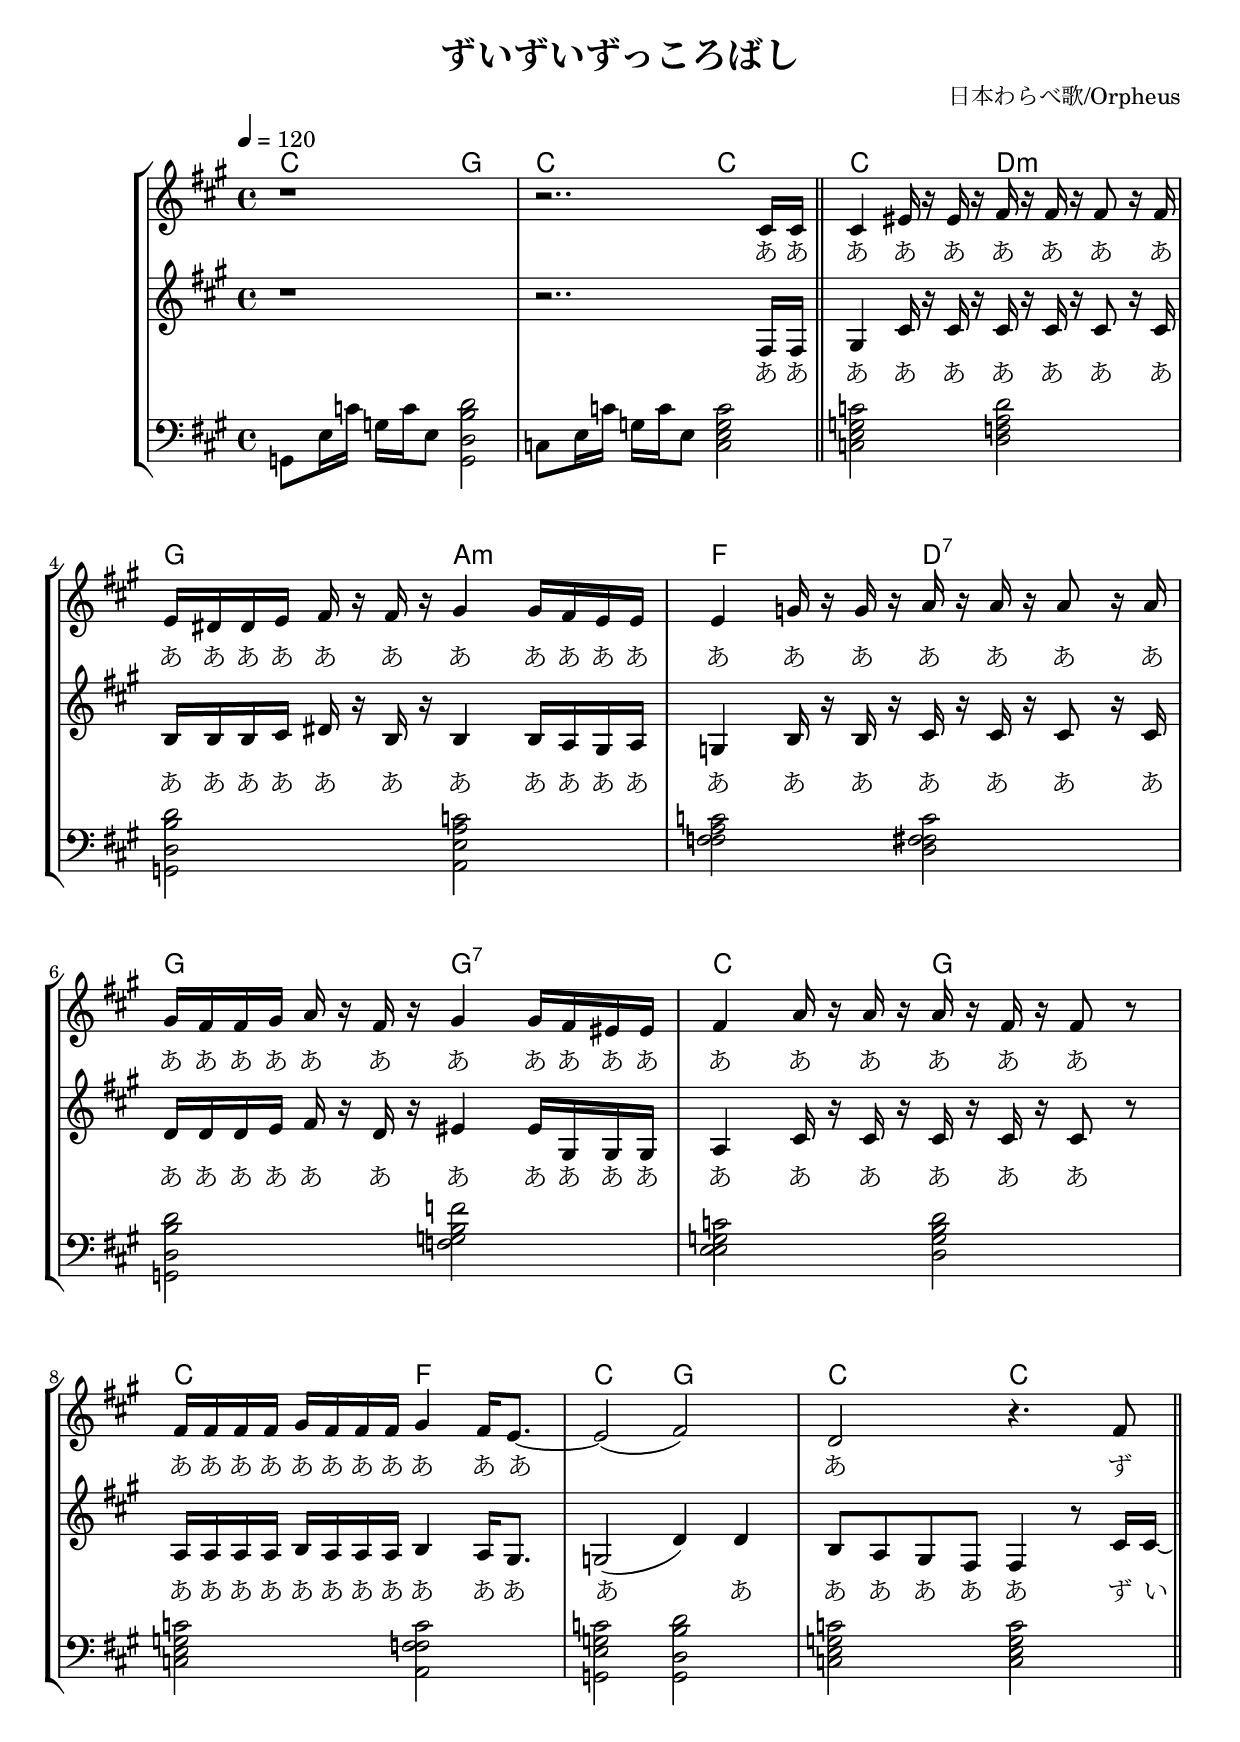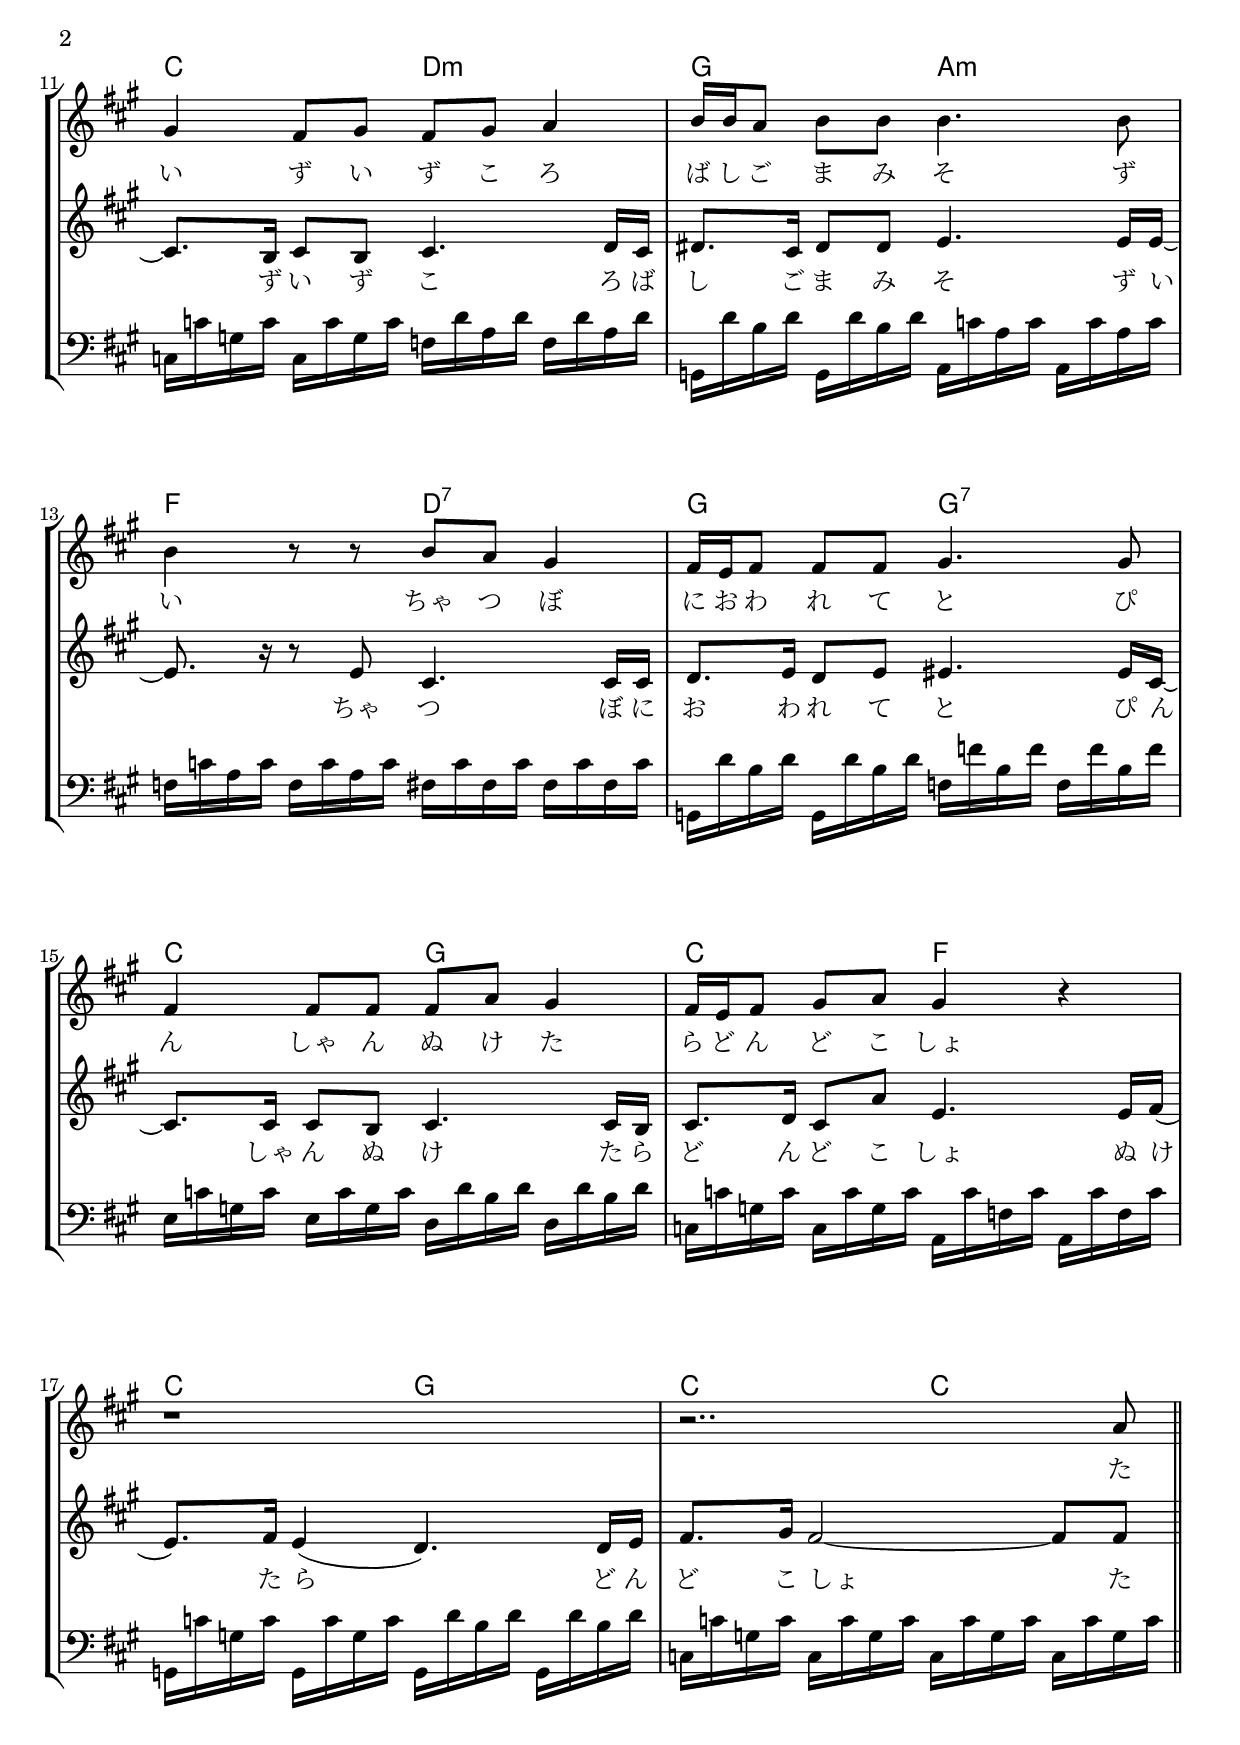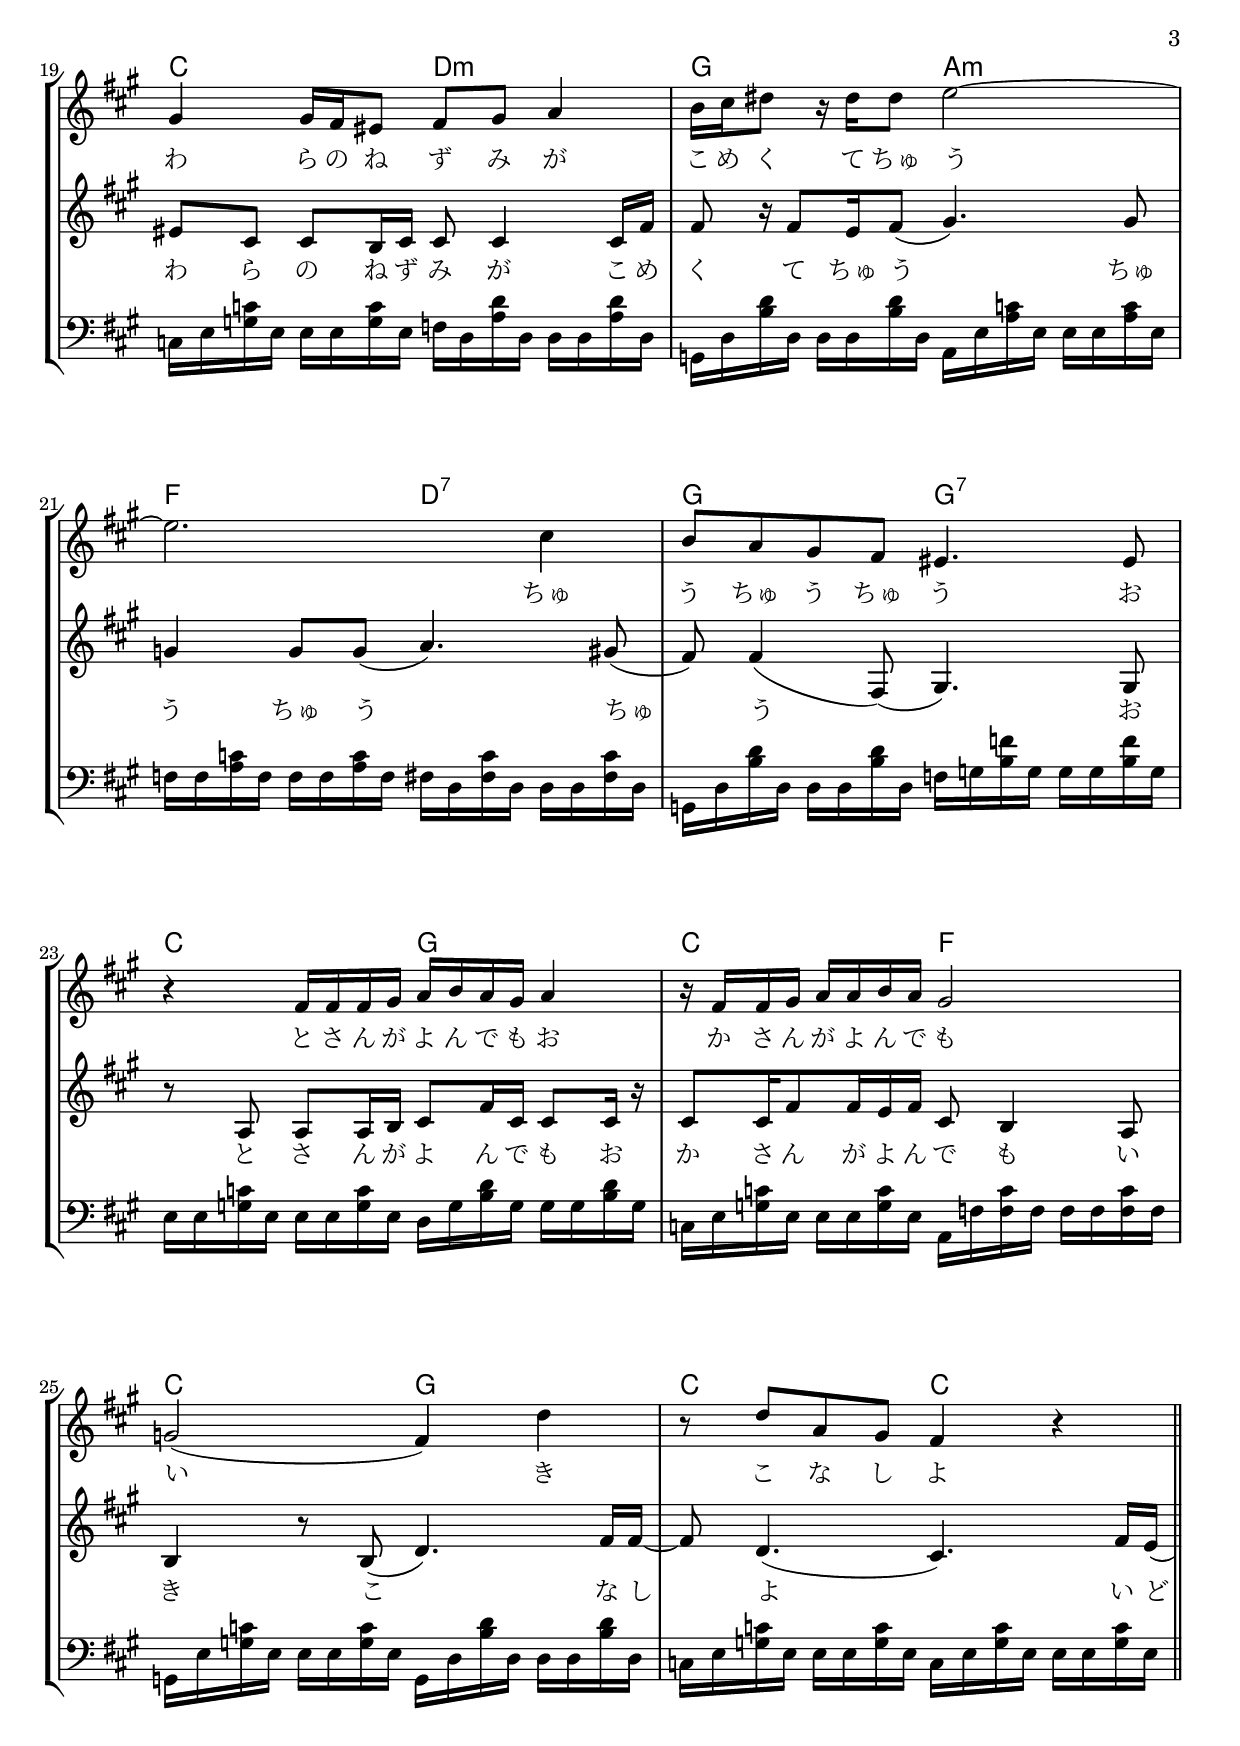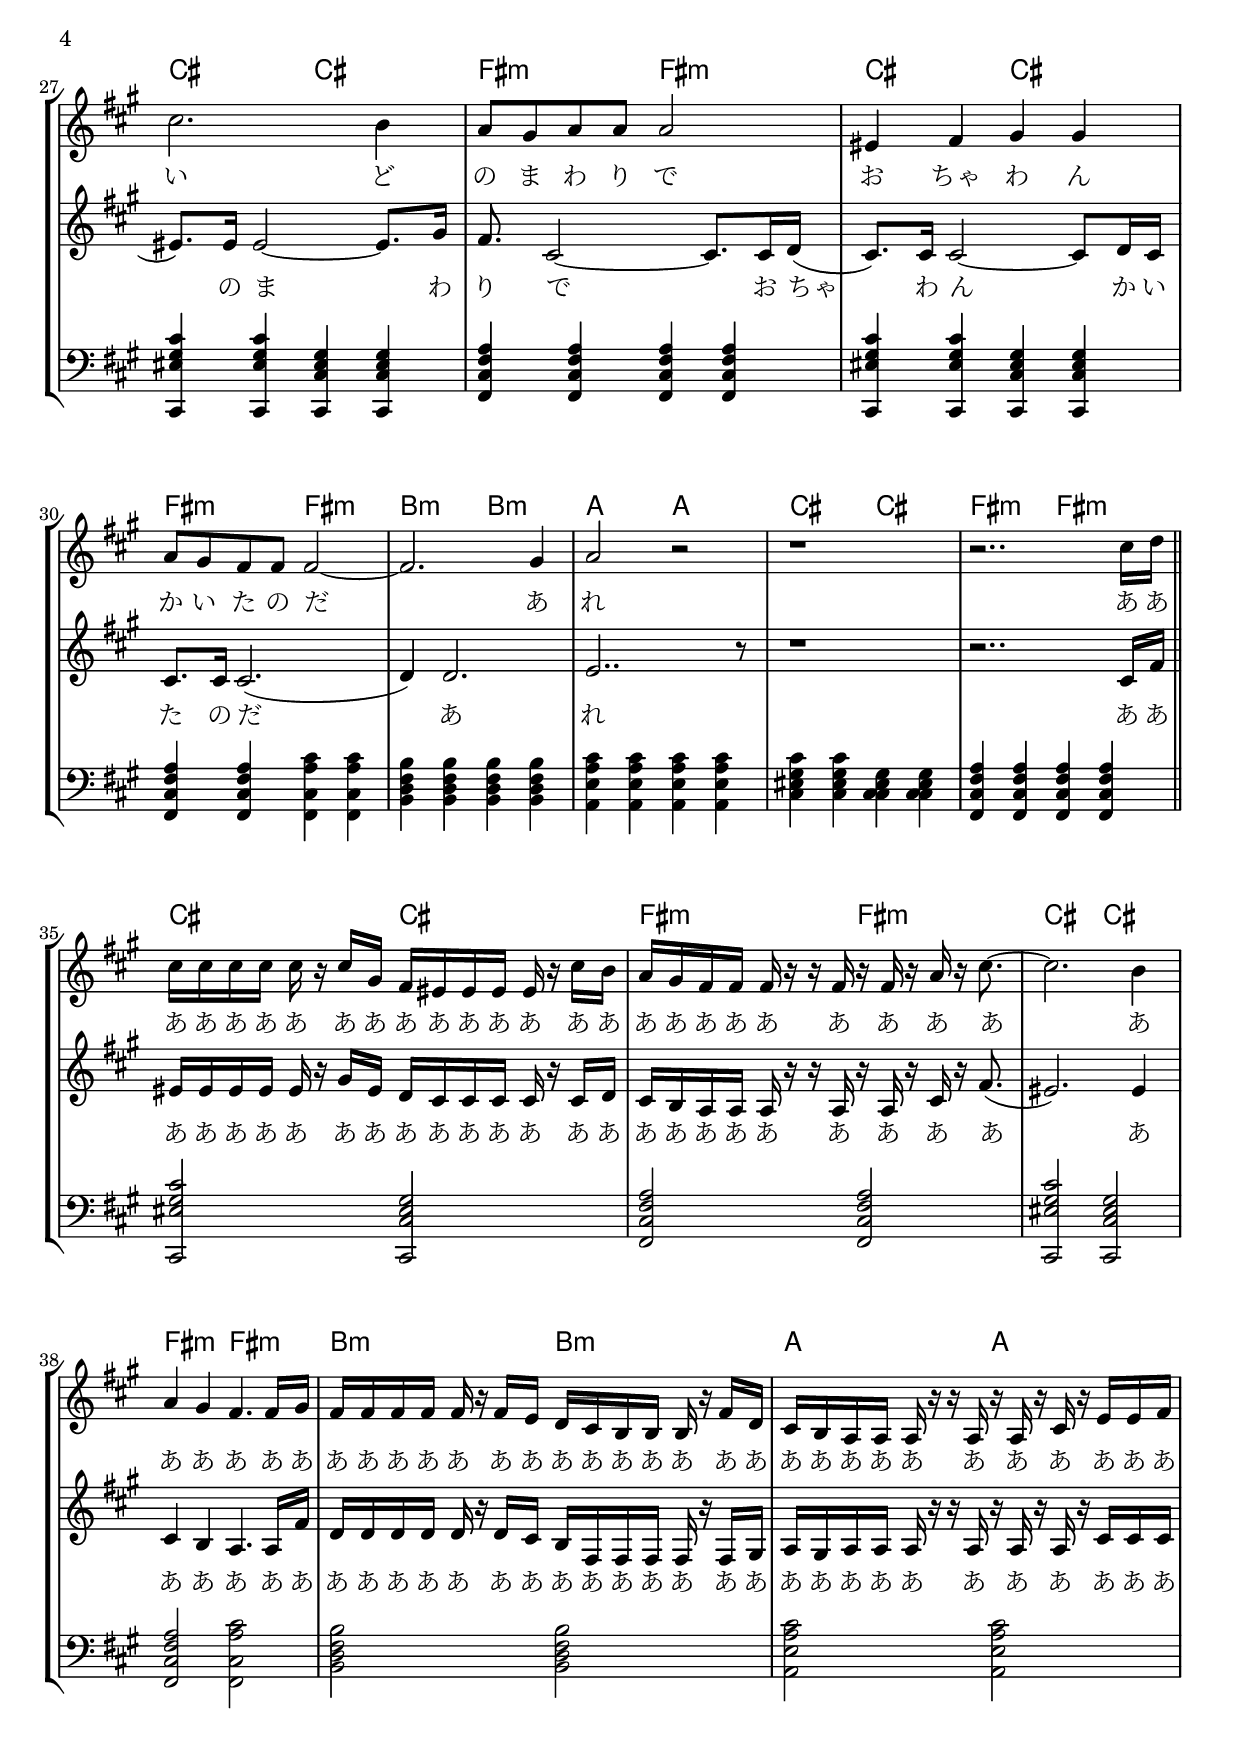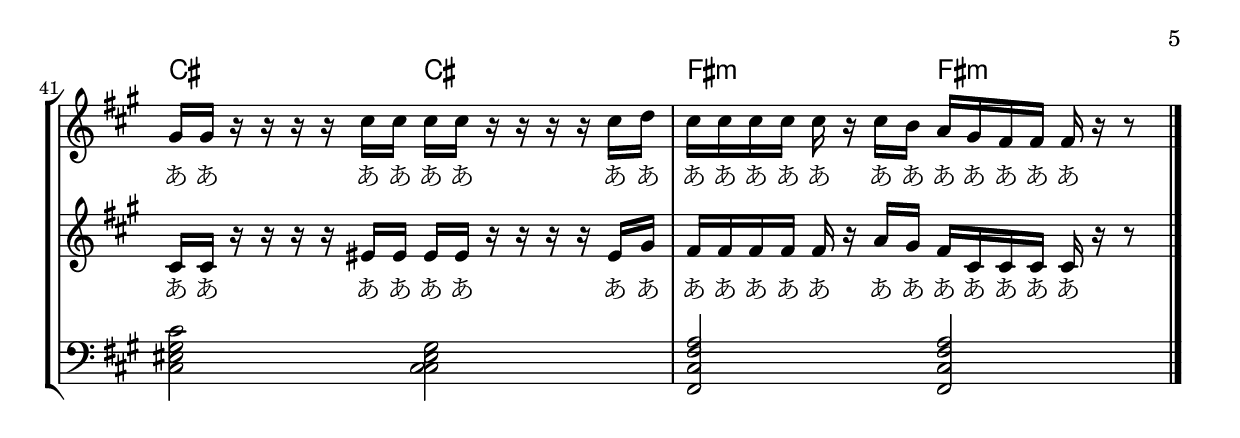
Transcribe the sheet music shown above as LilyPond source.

\version "2.12.1"

\header {
	title = \markup {ずいずいずっころばし}
	composer = \markup \center-column {日本わらべ歌/Orpheus}
}

harmony = \chordmode {
	c2 g c c 

	c d:m g a:m f d:7 g g:7 c g c f c g c c 

	c d:m g a:m f d:7 g g:7 c g c f c g c c 

	c d:m g a:m f d:7 g g:7 c g c f c g c c 

	cis cis fis:m fis:m cis cis fis:m fis:m b:m b:m a a cis cis fis:m fis:m 

	cis cis fis:m fis:m cis cis fis:m fis:m b:m b:m a a cis cis fis:m fis:m 
}

melody = {
	\key a \major
	\tempo 4 = 120
	r1 | r2.. 
	\set Staff.midiInstrument = #"Electric Grand"
	cis'16  cis'16 
	cis'4  eis'16  r16  eis'16  r16  fis'16  r16  fis'16  r16  fis'8  r16  fis'16 
	e'16  dis'16  dis'16  e'16  fis'16  r16  fis'16  r16  gis'4  gis'16  fis'16  e'16  e'16 
	e'4  g'16  r16  g'16  r16  a'16  r16  a'16  r16  a'8  r16  a'16 
	gis'16  fis'16  fis'16  gis'16  a'16  r16  fis'16  r16  gis'4  gis'16  fis'16  eis'16  eis'16 
	fis'4  a'16  r16  a'16  r16  a'16  r16  fis'16  r16  fis'8  r8 
	fis'16  fis'16  fis'16  fis'16  gis'16  fis'16  fis'16  fis'16  gis'4  fis'16  e'8.~ 
	e'2  (fis'2) 
	d'2  	r4. 	\set Staff.midiInstrument = #"fss0.42"
	fis'8 
	gis'4  fis'8  gis'8  fis'8  gis'8  a'4 
	b'16  b'16  a'8  b'8  b'8  b'4.  b'8 
	b'4  r8  r8  b'8  a'8  gis'4 
	fis'16  e'16  fis'8  fis'8  fis'8  gis'4.  gis'8 
	fis'4  fis'8  fis'8  fis'8  a'8  gis'4 
	fis'16  e'16  fis'8  gis'8  a'8  gis'4  	r4 r1 r2.. 	\set Staff.midiInstrument = #"fss0.29"
	a'8 
	gis'4  gis'16  fis'16  eis'8  fis'8  gis'8  a'4 
	b'16  cis''16  dis''8  r16  dis''16  dis''8  e''2~ 
	e''2.  cis''4 
	b'8  a'8  gis'8  fis'8  eis'4.  eis'8 
	r4  fis'16  fis'16  fis'16  gis'16  a'16  b'16  a'16  gis'16  a'4 
	r16  fis'16  fis'16  gis'16  a'16  a'16  b'16  a'16  gis'2 
	g'2  (fis'4)  d''4 
	r8  d''8  a'8  gis'8  fis'4  	r4 	\set Staff.midiInstrument = #"fss0.42"
	 cis''2.  b'4 
	a'8  gis'8  a'8  a'8  a'2 
	eis'4  fis'4  gis'4  gis'4 
	a'8  gis'8  fis'8  fis'8  fis'2~ 
	fis'2.  gis'4 
	a'2  	r2 r1 r2.. 	\set Staff.midiInstrument = #"Electric Grand"
	cis''16  d''16 
	cis''16  cis''16  cis''16  cis''16  cis''16  r16  cis''16  gis'16  fis'16  eis'16  eis'16  eis'16  eis'16  r16  cis''16  b'16 
	a'16  gis'16  fis'16  fis'16  fis'16  r16  r16  fis'16  r16  fis'16  r16  a'16  r16  cis''8.~ 
	cis''2.  b'4 
	a'4  gis'4  fis'4.  fis'16  gis'16 
	fis'16  fis'16  fis'16  fis'16  fis'16  r16  fis'16  e'16  d'16  cis'16  b16  b16  b16  r16  fis'16  d'16 
	cis'16  b16  a16  a16  a16  r16  r16  a16  r16  a16  r16  cis'16  r16  e'16  e'16  fis'16 
	gis'16  gis'16  r16  r16  r16  r16  cis''16  cis''16  cis''16  cis''16  r16  r16  r16  r16  cis''16  d''16 
	cis''16  cis''16  cis''16  cis''16  cis''16  r16  cis''16  b'16  a'16  gis'16  fis'16  fis'16  fis'16  r16  	r8 	\bar "|."
}

words = \lyricmode {
	
	あ  あ  あ  あ  あ  あ  あ  あ  あ  あ  あ  あ  あ  あ  あ  あ  あ  あ  あ  あ  あ  あ  あ  あ  あ  あ  あ  あ  あ  あ  あ  あ  あ  あ  あ  あ  あ  あ  あ  あ  あ  あ  あ  あ  あ  あ  あ  あ  あ  あ  あ  あ  あ  あ  あ  あ  
	ず  い  ず  い  ず  こ  ろ  ば  し  ご  ま  み  そ  ず  い  ちゃ  つ  ぼ  に  お  わ  れ  て  と  ぴ  ん  しゃ  ん  ぬ  け  た  ら  ど  ん  ど  こ  しょ  
	た  わ  ら  の  ね  ず  み  が  こ  め  く  て  ちゅ  う  ちゅ  う  ちゅ  う  ちゅ  う  お  と  さ  ん  が  よ  ん  で  も  お  か  さ  ん  が  よ  ん  で  も  い  き  こ  な  し  よ  
	い  ど  の  ま  わ  り  で  お  ちゃ  わ  ん  か  い  た  の  だ  あ  れ  
	あ  あ  あ  あ  あ  あ  あ  あ  あ  あ  あ  あ  あ  あ  あ  あ  あ  あ  あ  あ  あ  あ  あ  あ  あ  あ  あ  あ  あ  あ  あ  あ  あ  あ  あ  あ  あ  あ  あ  あ  あ  あ  あ  あ  あ  あ  あ  あ  あ  あ  あ  あ  あ  あ  あ  あ  あ  あ  あ  あ  あ  あ  あ  あ  あ  あ  あ  あ  あ  あ  あ  あ  あ  あ  あ  あ  
}

secondmelody = {
	\key a \major
	\tempo 4 = 120
	r1 | r2.. 
	\set Staff.midiInstrument = #"Vibraphone"
	fis16  fis16 
	gis4  cis'16  r16  cis'16  r16  cis'16  r16  cis'16  r16  cis'8  r16  cis'16 
	b16  b16  b16  cis'16  dis'16  r16  b16  r16  b4  b16  a16  gis16  a16 
	g4  b16  r16  b16  r16  cis'16  r16  cis'16  r16  cis'8  r16  cis'16 
	d'16  d'16  d'16  e'16  fis'16  r16  d'16  r16  eis'4  eis'16  gis16  gis16  gis16 
	a4  cis'16  r16  cis'16  r16  cis'16  r16  cis'16  r16  cis'8  r8 
	a16  a16  a16  a16  b16  a16  a16  a16  b4  a16  gis8. 
	g2  (d'4)  d'4 
	b8  a8  gis8  fis8  fis4  	r8 	\set Staff.midiInstrument = #"mmi0.48"
	cis'16  cis'16~ 
	cis'8.  b16  cis'8  b8  cis'4.  d'16  cis'16 
	dis'8.  cis'16  dis'8  dis'8  e'4.  e'16  e'16~ 
	e'8.  r16  r8  e'8  cis'4.  cis'16  cis'16 
	d'8.  e'16  d'8  e'8  eis'4.  eis'16  cis'16~ 
	cis'8.  cis'16  cis'8  b8  cis'4.  cis'16  b16 
	cis'8.  d'16  cis'8  a'8  e'4.  e'16  fis'16 
	(e'8.)  fis'16  e'4  (d'4.)  d'16  e'16 
	fis'8.  gis'16  fis'2~fis'8  	\set Staff.midiInstrument = #"fss0.35"
	fis'8 
	eis'8  cis'8  cis'8  b16  cis'16  cis'8  cis'4  cis'16  fis'16 
	fis'8  r16  fis'8  e'16  fis'8  (gis'4.)  gis'8 
	g'4  g'8  g'8  (a'4.)  gis'8 
	(fis'8)  fis'4  (fis8)  (gis4.)  gis8 
	r8  a8  a8  a16  b16  cis'8  fis'16  cis'16  cis'8  cis'16  r16 
	cis'8  cis'16  fis'8  fis'16  e'16  fis'16  cis'8  b4  a8 
	b4  r8  b8  (d'4.)  fis'16  fis'16~ 
	fis'8  d'4.  (cis'4.)  	\set Staff.midiInstrument = #"mmi0.42"
	fis'16  e'16 
	(eis'8.)  eis'16  eis'2~eis'8.  gis'16 
	fis'8.  cis'2~cis'8.  cis'16  d'16 
	(cis'8.)  cis'16  cis'2~cis'8  d'16  cis'16 
	cis'8.  cis'16  cis'2. 
	(d'4)  d'2. 
	e'2..  	r8 r1 r2.. 	\set Staff.midiInstrument = #"Electric Grand"
	cis'16  fis'16 
	eis'16  eis'16  eis'16  eis'16  eis'16  r16  gis'16  eis'16  d'16  cis'16  cis'16  cis'16  cis'16  r16  cis'16  d'16 
	cis'16  b16  a16  a16  a16  r16  r16  a16  r16  a16  r16  cis'16  r16  fis'8. 
	(eis'2.)  eis'4 
	cis'4  b4  a4.  a16  fis'16 
	d'16  d'16  d'16  d'16  d'16  r16  d'16  cis'16  b16  fis16  fis16  fis16  fis16  r16  fis16  gis16 
	a16  gis16  a16  a16  a16  r16  r16  a16  r16  a16  r16  a16  r16  cis'16  cis'16  cis'16 
	cis'16  cis'16  r16  r16  r16  r16  eis'16  eis'16  eis'16  eis'16  r16  r16  r16  r16  eis'16  gis'16 
	fis'16  fis'16  fis'16  fis'16  fis'16  r16  a'16  gis'16  fis'16  cis'16  cis'16  cis'16  cis'16  r16  	r8 	\bar "|."
}

secondwords = \lyricmode {
	
	あ  あ  あ  あ  あ  あ  あ  あ  あ  あ  あ  あ  あ  あ  あ  あ  あ  あ  あ  あ  あ  あ  あ  あ  あ  あ  あ  あ  あ  あ  あ  あ  あ  あ  あ  あ  あ  あ  あ  あ  あ  あ  あ  あ  あ  あ  あ  あ  あ  あ  あ  あ  あ  あ  あ  あ  あ  あ  あ  あ  あ  あ  
	ず  い  ず  い  ず  こ  ろ  ば  し  ご  ま  み  そ  ず  い  ちゃ  つ  ぼ  に  お  わ  れ  て  と  ぴ  ん  しゃ  ん  ぬ  け  た  ら  ど  ん  ど  こ  しょ  ぬ  け  た  ら  ど  ん  ど  こ  しょ  
	た  わ  ら  の  ね  ず  み  が  こ  め  く  て  ちゅ  う  ちゅ  う  ちゅ  う  ちゅ  う  お  と  さ  ん  が  よ  ん  で  も  お  か  さ  ん  が  よ  ん  で  も  い  き  こ  な  し  よ  
	い  ど  の  ま  わ  り  で  お  ちゃ  わ  ん  か  い  た  の  だ  あ  れ  
	あ  あ  あ  あ  あ  あ  あ  あ  あ  あ  あ  あ  あ  あ  あ  あ  あ  あ  あ  あ  あ  あ  あ  あ  あ  あ  あ  あ  あ  あ  あ  あ  あ  あ  あ  あ  あ  あ  あ  あ  あ  あ  あ  あ  あ  あ  あ  あ  あ  あ  あ  あ  あ  あ  あ  あ  あ  あ  あ  あ  あ  あ  あ  あ  あ  あ  あ  あ  あ  あ  あ  あ  あ  あ  あ  あ  
}

tempochange = {
	\tempo 4 = 120
	r1 | r1 \bar "||"
	\tempo 4 = 120
	r1 | r1 | r1 | r1 | r1 | r1 | r1 | r1 \bar "||"
	\tempo 4 = 120
	r1 | r1 | r1 | r1 | r1 | r1 | r1 | r1 \bar "||"
	\tempo 4 = 120
	r1 | r1 | r1 | r1 | r1 | r1 | r1 | r1 \bar "||"
	\tempo 4 = 120
	r1 | r1 | r1 | r1 | r1 | r1 | r1 | r1 \bar "||"
	\tempo 4 = 120
	r1 | r1 | r1 | r1 | r1 | r1 | r1 | r1 \bar "|."
}

mainacc = {
	\clef bass
	\set Staff.midiInstrument = #"Steel Drums"
	\key a \major
	\tempo 4 = 120
	g,8 e16 c' g c' e8
	<g, d b d'>2
	c8 e16 c' g c' e8
	<c e g c'>2
	\bar "||"

	\set Staff.midiInstrument = #"FX 7 (echoes)"
	<c e g c'>2
	<f d a d'>2
	<g, d b d'>2
	<a, e a c'>2
	<f f a c'>2
	<fis d fis c'>2
	<g, d b d'>2
	<f g b f'>2
	<e e g c'>2
	<d g b d'>2
	<c e g c'>2
	<a, f f c'>2
	<g, e g c'>2
	<g, d b d'>2
	<c e g c'>2
	<c e g c'>2
	\bar "||"

	\set Staff.midiInstrument = #"Electric Guitar (clean)"
	c16 c' g c' c c' g c'
	f16 d' a d' f d' a d'
	g,16 d' b d' g, d' b d'
	a,16 c' a c' a, c' a c'
	f16 c' a c' f c' a c'
	fis16 c' fis c' fis c' fis c'
	g,16 d' b d' g, d' b d'
	f16 f' b f' f f' b f'
	e16 c' g c' e c' g c'
	d16 d' b d' d d' b d'
	c16 c' g c' c c' g c'
	a,16 c' f c' a, c' f c'
	g,16 c' g c' g, c' g c'
	g,16 d' b d' g, d' b d'
	c16 c' g c' c c' g c'
	c16 c' g c' c c' g c'
	\bar "||"

	\set Staff.midiInstrument = #"Bagpipe"
	c16 e <g c'> e e e <g c'> e
	f16 d <a d'> d d d <a d'> d
	g,16 d <b d'> d d d <b d'> d
	a,16 e <a c'> e e e <a c'> e
	f16 f <a c'> f f f <a c'> f
	fis16 d <fis c'> d d d <fis c'> d
	g,16 d <b d'> d d d <b d'> d
	f16 g <b f'> g g g <b f'> g
	e16 e <g c'> e e e <g c'> e
	d16 g <b d'> g g g <b d'> g
	c16 e <g c'> e e e <g c'> e
	a,16 f <f c'> f f f <f c'> f
	g,16 e <g c'> e e e <g c'> e
	g,16 d <b d'> d d d <b d'> d
	c16 e <g c'> e e e <g c'> e
	c16 e <g c'> e e e <g c'> e
	\bar "||"

	\set Staff.midiInstrument = #"Electric Guitar (clean)"
	<cis, eis gis cis'>4 <cis, eis gis cis'>4
	<cis, cis eis gis>4 <cis, cis eis gis>4
	<fis, cis fis a>4 <fis, cis fis a>4
	<fis, cis fis a>4 <fis, cis fis a>4
	<cis, eis gis cis'>4 <cis, eis gis cis'>4
	<cis, cis eis gis>4 <cis, cis eis gis>4
	<fis, cis fis a>4 <fis, cis fis a>4
	<fis, cis a cis'>4 <fis, cis a cis'>4
	<b, d fis b>4 <b, d fis b>4
	<b, d fis b>4 <b, d fis b>4
	<a, e a cis'>4 <a, e a cis'>4
	<a, e a cis'>4 <a, e a cis'>4
	<cis eis gis cis'>4 <cis eis gis cis'>4
	<cis cis eis gis>4 <cis cis eis gis>4
	<fis, cis fis a>4 <fis, cis fis a>4
	<fis, cis fis a>4 <fis, cis fis a>4
	\bar "||"

	\set Staff.midiInstrument = #"Electric Guitar (clean)"
	<cis, eis gis cis'>2
	<cis, cis eis gis>2
	<fis, cis fis a>2
	<fis, cis fis a>2
	<cis, eis gis cis'>2
	<cis, cis eis gis>2
	<fis, cis fis a>2
	<fis, cis a cis'>2
	<b, d fis b>2
	<b, d fis b>2
	<a, e a cis'>2
	<a, e a cis'>2
	<cis eis gis cis'>2
	<cis cis eis gis>2
	<fis, cis fis a>2
	<fis, cis fis a>2
	\bar "|."
}

subacc = {
	\clef bass
	\set Staff.midiInstrument = #"Shamisen"
	\key a \major
	\tempo 4 = 120
	<g, e g c'>2
	<g, d b d'>2
	<c e g c'>2
	<c e g c'>2
	\bar "||"

	\set Staff.midiInstrument = #"Electric Bass (pick)"
	c4 r4
	f4 r4
	g,4 r4
	a,4 r4
	f4 r4
	fis4 r4
	g,4 r4
	f4 r4
	e4 r4
	d4 r4
	c4 r4
	a,4 r4
	g,4 r4
	g,4 r4
	c4 r4
	c4 r4
	\bar "||"

	\set Staff.midiInstrument = #"Electric Bass (pick)"
	c4.c8
	f4.f8
	g,4.g,8
	a,4.a,8
	f4.f8
	fis4.fis8
	g,4.g,8
	f4.f8
	e4.e8
	d4.d8
	c4.c8
	a,4.a,8
	g,4.g,8
	g,4.g,8
	c4.c8
	c4.c8
	\bar "||"

	\set Staff.midiInstrument = #"Shamisen"
	c16 <e g c'>16 c8 <e g c'>8 c8
	f16 <d a d'>16 f8 <d a d'>8 f8
	g,16 <d b d'>16 g,8 <d b d'>8 g,8
	a,16 <e a c'>16 a,8 <e a c'>8 a,8
	f16 <f a c'>16 f8 <f a c'>8 f8
	fis16 <d fis c'>16 fis8 <d fis c'>8 fis8
	g,16 <d b d'>16 g,8 <d b d'>8 g,8
	f16 <g b f'>16 f8 <g b f'>8 f8
	e16 <e g c'>16 e8 <e g c'>8 e8
	d16 <g b d'>16 d8 <g b d'>8 d8
	c16 <e g c'>16 c8 <e g c'>8 c8
	a,16 <f f c'>16 a,8 <f f c'>8 a,8
	g,16 <e g c'>16 g,8 <e g c'>8 g,8
	g,16 <d b d'>16 g,8 <d b d'>8 g,8
	c16 <e g c'>16 c8 <e g c'>8 c8
	c16 <e g c'>16 c8 <e g c'>8 c8
	\bar "||"

	\set Staff.midiInstrument = #"Shamisen"
	cis,16 <eis gis cis'>16 cis,8 <eis gis cis'>8 cis,8
	cis,16 <cis eis gis>16 cis,8 <cis eis gis>8 cis,8
	fis,16 <cis fis a>16 fis,8 <cis fis a>8 fis,8
	fis,16 <cis fis a>16 fis,8 <cis fis a>8 fis,8
	cis,16 <eis gis cis'>16 cis,8 <eis gis cis'>8 cis,8
	cis,16 <cis eis gis>16 cis,8 <cis eis gis>8 cis,8
	fis,16 <cis fis a>16 fis,8 <cis fis a>8 fis,8
	fis,16 <cis a cis'>16 fis,8 <cis a cis'>8 fis,8
	b,16 <d fis b>16 b,8 <d fis b>8 b,8
	b,16 <d fis b>16 b,8 <d fis b>8 b,8
	a,16 <e a cis'>16 a,8 <e a cis'>8 a,8
	a,16 <e a cis'>16 a,8 <e a cis'>8 a,8
	cis16 <eis gis cis'>16 cis8 <eis gis cis'>8 cis8
	cis16 <cis eis gis>16 cis8 <cis eis gis>8 cis8
	fis,16 <cis fis a>16 fis,8 <cis fis a>8 fis,8
	fis,16 <cis fis a>16 fis,8 <cis fis a>8 fis,8
	\bar "||"

	\set Staff.midiInstrument = #"Electric Bass (pick)"
	cis,8 cis' gis eis
	cis,8 gis eis cis
	fis,8 a fis cis
	fis,8 a fis cis
	cis,8 cis' gis eis
	cis,8 gis eis cis
	fis,8 a fis cis
	fis,8 cis' a cis
	b,8 b fis d
	b,8 b fis d
	a,8 cis' a e
	a,8 cis' a e
	cis8 cis' gis eis
	cis8 gis eis cis
	fis,8 a fis cis
	<fis, cis fis a>2
	\bar "|."
}

percA = {
	\drummode {
	r1 |r1 \bar "||"
	r8 cymr8 cymr8 cymr8 cymr8 cymr8 cymr8 cymr8  |cymr8 cymr8 cymr8 cymr8 cymr8 cymr8 cymr8 cymr8  |cymr8 cymr8 cymr8 cymr8 cymr8 cymr8 cymr8 cymr8  |cymr8 cymr8 cymr8 cymr8 cymr8 cymr8 cymr8 cymr8  |r8 cymr8 cymr8 cymr8 cymr8 cymr8 cymr8 cymr8  |cymr8 cymr8 cymr8 cymr8 cymr8 cymr8 cymr8 cymr8  |cymr8 cymr8 cymr8 cymr8 cymr8 cymr8 cymr8 cymr8  |cymr8 cymr8 cymr4 cymr8 cymr4.  \bar "||"
	r8 cymr8 cymr8 cymr8 cymr8 cymr8 cymr8 cymr8  |cymr8 cymr8 cymr8 cymr8 cymr8 cymr8 cymr8 cymr8  |cymr8 cymr8 cymr8 cymr8 cymr8 cymr8 cymr8 cymr8  |cymr8 cymr8 cymr8 cymr8 cymr8 cymr8 cymr8 cymr8  |r8 cymr8 cymr8 cymr8 cymr8 cymr8 cymr8 cymr8  |cymr8 cymr8 cymr8 cymr8 cymr8 cymr8 cymr8 cymr8  |cymr8 cymr8 cymr8 cymr8 cymr8 cymr8 cymr8 cymr8  |cymr8 cymr8 cymr4 cymr8 cymr4.  \bar "||"
	r8 cymr8 cymr8 cymr8 cymr8 cymr8 cymr8 cymr8  |cymr8 cymr8 cymr8 cymr8 cymr8 cymr8 cymr8 cymr8  |cymr8 cymr8 cymr8 cymr8 cymr8 cymr8 cymr8 cymr8  |cymr8 cymr8 cymr8 cymr8 cymr8 cymr8 cymr8 cymr8  |r8 cymr8 cymr8 cymr8 cymr8 cymr8 cymr8 cymr8  |cymr8 cymr8 cymr8 cymr8 cymr8 cymr8 cymr8 cymr8  |cymr8 cymr8 cymr8 cymr8 cymr8 cymr8 cymr8 cymr8  |cymr8 cymr8 cymr4 cymr8 cymr4.  \bar "||"
	r8 cymr8 cymr8 cymr8 cymr8 cymr8 cymr8 cymr8  |cymr8 cymr8 cymr8 cymr8 cymr8 cymr8 cymr8 cymr8  |cymr8 cymr8 cymr8 cymr8 cymr8 cymr8 cymr8 cymr8  |cymr8 cymr8 cymr8 cymr8 cymr8 cymr8 cymr8 cymr8  |r8 cymr8 cymr8 cymr8 cymr8 cymr8 cymr8 cymr8  |cymr8 cymr8 cymr8 cymr8 cymr8 cymr8 cymr8 cymr8  |cymr8 cymr8 cymr8 cymr8 cymr8 cymr8 cymr8 cymr8  |cymr8 cymr8 cymr4 cymr8 cymr4.  \bar "||"
	r1  |hh4 hh4 hh4 hh4  |r1  |hh4 hh4 hh4 hh4  |r1  |hh4 hh4 hh4 hh4  |r1  |hh4 hh4 hh2  \bar "|."
	}
}

percB = {
	\drummode {
	r1 |r1 \bar "||"
	r4 sn8 sn4. sn4  |r4 sn8 sn4. sn4  |r4 sn8 sn4. sn4  |r4 sn8 sn4. sn4  |r4 sn8 sn4. sn4  |r4 sn8 sn4. sn4  |r4 sn8 sn4. sn4  |r8 sn8 sn4 sn8 sn8 sn16 sn16 sn16 sn16  \bar "||"
	r4 sn8 sn4. sn4  |r4 sn8 sn4. sn4  |r4 sn8 sn4. sn4  |r4 sn8 sn4. sn4  |r4 sn8 sn4. sn4  |r4 sn8 sn4. sn4  |r4 sn8 sn4. sn4  |r8 sn8 sn4 sn8 sn8 sn16 sn16 sn16 sn16  \bar "||"
	r4 sn8 sn4. sn4  |r4 sn8 sn4. sn4  |r4 sn8 sn4. sn4  |r4 sn8 sn4. sn4  |r4 sn8 sn4. sn4  |r4 sn8 sn4. sn4  |r4 sn8 sn4. sn4  |r8 sn8 sn4 sn8 sn8 sn16 sn16 sn16 sn16  \bar "||"
	r4 sn8 sn4. sn4  |r4 sn8 sn4. sn4  |r4 sn8 sn4. sn4  |r4 sn8 sn4. sn4  |r4 sn8 sn4. sn4  |r4 sn8 sn4. sn4  |r4 sn8 sn4. sn4  |r8 sn8 sn4 sn8 sn8 sn16 sn16 sn16 sn16  \bar "||"
	sn4 sn4 sn4 sn4  |r4 sn2 sn8. sn16  |sn4 sn4 sn4 sn4  |r4 sn2 sn8. sn16  |sn4 sn4 sn4 sn4  |r4 sn2 sn8. sn16  |sn4 sn4 sn4 sn4  |r4 sn4 r16 sn16 sn16 sn16 sn16 sn16 sn16 sn16  \bar "|."
	}
}

percC = {
	\drummode {
	r1 |r1 \bar "||"
	bd4 bd4 bd4 bd4  |bd4 bd4 bd8 bd8 bd4  |bd4 bd4 bd4 bd4  |bd4 bd4 bd8 bd8 bd4  |bd4 bd4 bd4 bd4  |bd4 bd4 bd8 bd8 bd4  |bd4 bd4 bd4 bd4  |bd4. bd8 bd4 bd8 bd8  \bar "||"
	bd4 bd4 bd4 bd4  |bd4 bd4 bd8 bd8 bd4  |bd4 bd4 bd4 bd4  |bd4 bd4 bd8 bd8 bd4  |bd4 bd4 bd4 bd4  |bd4 bd4 bd8 bd8 bd4  |bd4 bd4 bd4 bd4  |bd4. bd8 bd4 bd8 bd8  \bar "||"
	bd4 bd4 bd4 bd4  |bd4 bd4 bd8 bd8 bd4  |bd4 bd4 bd4 bd4  |bd4 bd4 bd8 bd8 bd4  |bd4 bd4 bd4 bd4  |bd4 bd4 bd8 bd8 bd4  |bd4 bd4 bd4 bd4  |bd4. bd8 bd4 bd8 bd8  \bar "||"
	bd4 bd4 bd4 bd4  |bd4 bd4 bd8 bd8 bd4  |bd4 bd4 bd4 bd4  |bd4 bd4 bd8 bd8 bd4  |bd4 bd4 bd4 bd4  |bd4 bd4 bd8 bd8 bd4  |bd4 bd4 bd4 bd4  |bd4. bd8 bd4 bd8 bd8  \bar "||"
	bd16 bd16 bd16 bd16 bd16 bd16 bd16 bd16 bd16 bd16 bd16 bd16 bd16 bd16 bd16 bd16  |bd8 bd8 bd8 bd8 bd8 bd8 bd8 bd8  |bd16 bd16 bd16 bd16 bd16 bd16 bd16 bd16 bd16 bd16 bd16 bd16 bd16 bd16 bd16 bd16  |bd8 bd8 bd8 bd8 bd8 bd8 bd8 bd8  |bd16 bd16 bd16 bd16 bd16 bd16 bd16 bd16 bd16 bd16 bd16 bd16 bd16 bd16 bd16 bd16  |bd8 bd8 bd8 bd8 bd8 bd8 bd8 bd8  |bd16 bd16 bd16 bd16 bd16 bd16 bd16 bd16 bd16 bd16 bd16 bd16 bd16 bd16 bd16 bd16  |bd8 bd8 bd8 bd8 bd8 bd8 bd8 bd8  \bar "|."
	}
}

percD = {
	\drummode {
	r1 |r1 \bar "||"
	cymc1  |r1 |r1 |r1 |cymc1  |r1 |r1 |r1 \bar "||"
	cymc1  |r1 |r1 |r1 |cymc1  |r1 |r1 |r1 \bar "||"
	cymc1  |r1 |r1 |r1 |cymc1  |r1 |r1 |r1 \bar "||"
	cymc1  |r1 |r1 |r1 |cymc1  |r1 |r1 |r1 \bar "||"
	r1  |r8 hho4 hho4 hho4 hho8  |r1  |r8 hho4 hho4 hho4 hho8  |r1  |r8 hho4 hho4 hho4 hho8  |r1  |r8 hho4 hho2 r8  \bar "|."
	}
}

percE = {
	\drummode {
	r1 |r1 \bar "||"
	r1 |r1 |r1 |r1 |r1 |r1 |r1 |r4 r16 hhp8 hhp2 r16  \bar "||"
	r1 |r1 |r1 |r1 |r1 |r1 |r1 |r4 r16 hhp8 hhp2 r16  \bar "||"
	r1 |r1 |r1 |r1 |r1 |r1 |r1 |r4 r16 hhp8 hhp2 r16  \bar "||"
	r1 |r1 |r1 |r1 |r1 |r1 |r1 |r4 r16 hhp8 hhp2 r16  \bar "||"
	cymc4 cymc4 cymc4 cymc4  |r1 |cymc4 cymc4 cymc4 cymc4  |r1 |cymc4 cymc4 cymc4 cymc4  |r1 |cymc4 cymc4 cymc4 cymc4  |r1 \bar "|."
	}
}

percF = {
	\drummode {
	r1 | r1 \bar "||"
	r1 |r1 |r1 |r1 |r1 |r1 |r1 |r4. hh2 r8  \bar "||"
	r1 |r1 |r1 |r1 |r1 |r1 |r1 |r4. hh2 r8  \bar "||"
	r1 |r1 |r1 |r1 |r1 |r1 |r1 |r4. hh2 r8  \bar "||"
	r1 |r1 |r1 |r1 |r1 |r1 |r1 |r4. hh2 r8  \bar "||"
	r8 tommh2 tommh8. tommh16 tommh8  |r1 |r8 tommh2 tommh8. tommh16 tommh8  |r1 |r8 tommh2 tommh8. tommh16 tommh8  |r1 |r8 tommh2 tommh8. tommh16 tommh8  |r1 \bar "|."
	}
}

percG = {
	\drummode {
	r1 | r1 \bar "||"
	r1 | r1 | r1 | r1 | r1 | r1 | r1 | r1 \bar "||"
	r1 | r1 | r1 | r1 | r1 | r1 | r1 | r1 \bar "||"
	r1 | r1 | r1 | r1 | r1 | r1 | r1 | r1 \bar "||"
	r1 | r1 | r1 | r1 | r1 | r1 | r1 | r1 \bar "||"
	r4. toml16 toml2 toml16  |r1 |r4. toml16 toml2 toml16  |r1 |r4. toml16 toml2 toml16  |r1 |r4. toml16 toml2 toml16  |r1 \bar "|."
	}
}

\score {
	<<
		\new StaffGroup <<
			\new ChordNames {\harmony}
			\new Voice = "melody" {\melody}
			\new Lyrics \lyricsto "melody" \words
			\new Voice = "secondmelody" {\secondmelody}
			\new Lyrics \lyricsto "secondmelody" \secondwords
			\new Staff = "mainacc" {\mainacc}
		>>
	>>
	\layout { }
}
